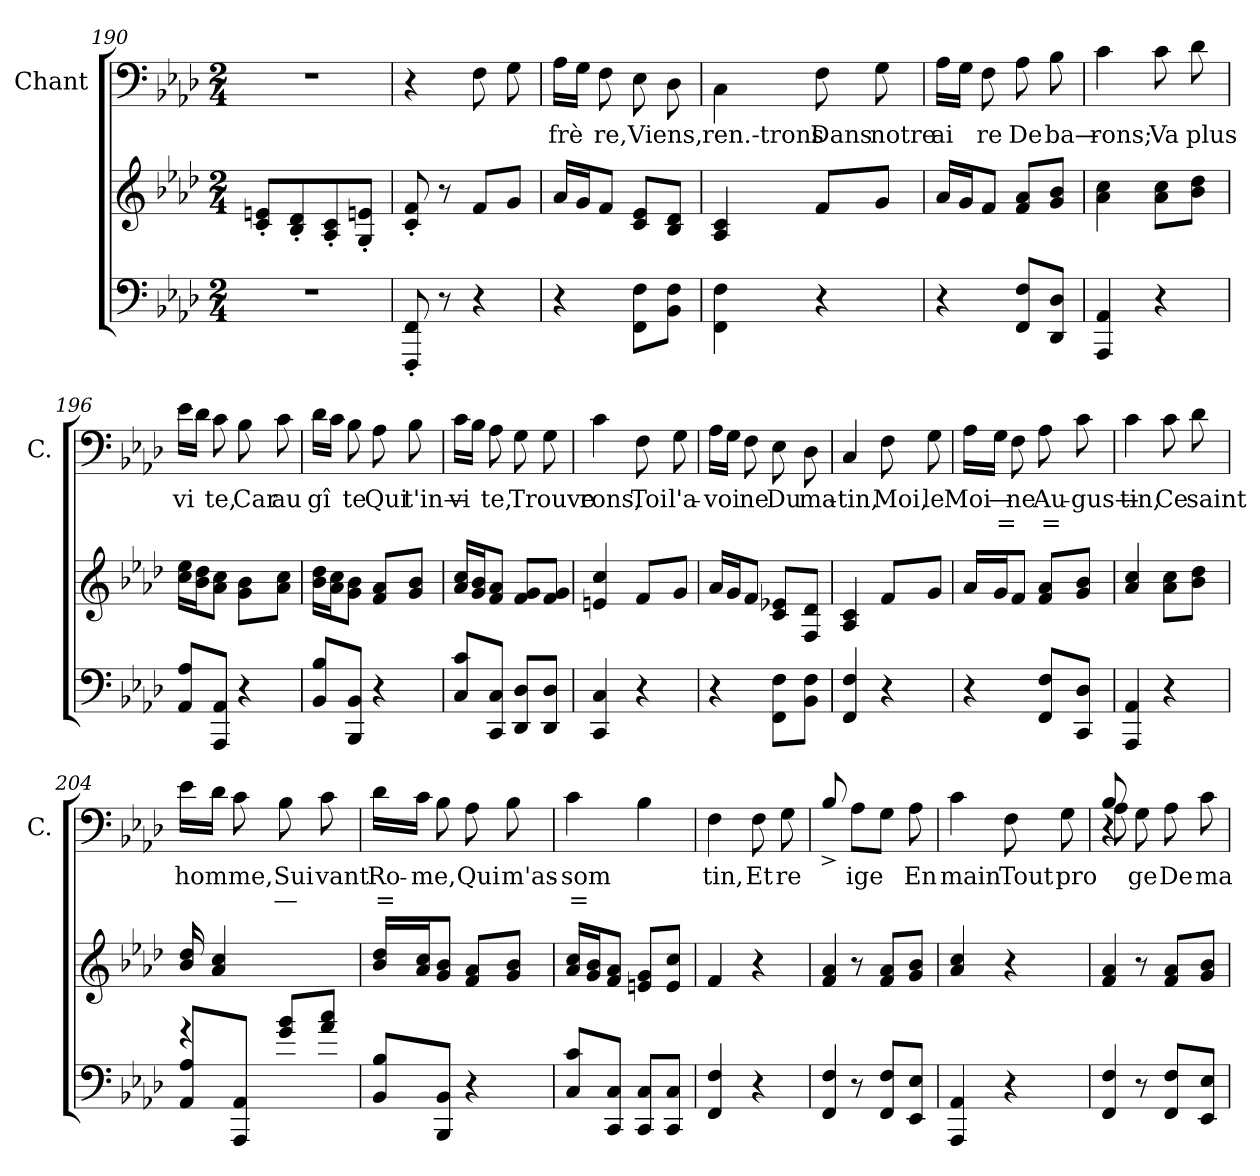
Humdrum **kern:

**kern	**kern	**kern	**text	**text
*part3	*part2	*part1	*part1	*part1
*staff3	*staff2	*staff1	*staff1	*staff1
*	*	*I"Chant	*	*
*	*	*I'C.	*	*
!!LO:LB:g=z
*clefF4	*clefG2	*clefF4	*	*
*k[b-e-a-d-]	*k[b-e-a-d-]	*k[b-e-a-d-]	*	*
*M2/4	*M2/4	*M2/4	*	*
=190	=190	=190	=190	=190
2r	8eni'<'</ 8ci'<'</L	2r	.	.
.	8d-i'</ 8B-i'</	.	.	.
.	8ci'</ 8A-i'</	.	.	.
.	8eni'</ 8Gi'</J	.	.	.
=191	=191	=191	=191	=191
8FFj'<'</ 8FFFj'<'</	8fi'</ 8ci'</	4r	.	.
8r	8r	.	.	.
4r	8fi/L	8Fi\	.	.
.	8gi/J	8Gi\	.	.
=192	=192	=192	=192	=192
4r	16a-i/LL	16A-i\LL	frè	.
.	16gi/J	16Gi\JJ	--	.
.	8fi/J	8Fi\	re,	.
8FFj\ 8Fj\L	8e-i/ 8ci/L	8E-i\	Viens,	.
8BB-j\ 8Fj\J	8d-i/ 8B-i/J	8D-i\	.	.
=193	=193	=193	=193	=193
4FFj\ 4Fj\	4A-i/ 4ci/	4Ci\	ren.-trons	.
4r	8fi/L	8Fi\	Dans	.
.	8gi/J	8Gi\	notre	.
=194	=194	=194	=194	=194
4r	16a-i/LL	16A-i\LL	ai	.
.	16gi/J	16Gi\JJ	--	.
.	8fi/J	8Fi\	re	.
8Fj/ 8FFj/L	8a-i/ 8fi/L	8A-i\	De	.
8D-j/ 8DD-j/J	8b-i/ 8gi/J	8B-i\	ba—	.
=195	=195	=195	=195	=195
4AA-j/ 4AAA-j/	4cci\ 4a-i\	4ci\	rons;	.
4r	8a-i\ 8cci\L	8ci\	Va	.
.	8dd-i\ 8b-i\J	8d-i\	plus	.
!!LO:LB:g=z
=196	=196	=196	=196	=196
8A-j/ 8AA-j/L	16cci\ 16ee-i\LL	16e-i\LL	vi	.
.	16b-i\ 16dd-i\J	16d-i\JJ	--	.
8AA-j/ 8AAA-j/J	8a-i\ 8cci\J	8ci\	te,	.
4r	8gi\ 8b-i\L	8B-i\	Car	.
.	8a-i\ 8cci\J	8ci\	au	.
=197	=197	=197	=197	=197
8B-j/ 8BB-j/L	16b-i\ 16dd-i\LL	16d-i\LL	gî	.
.	16a-i\ 16cci\J	16ci\JJ	--	.
8BB-j/ 8BBB-j/J	8gi\ 8b-i\J	8B-i\	te	.
4r	8fi/ 8a-i/L	8A-i\	Qui	.
.	8b-i/ 8gi/J	8B-i\	t'in—	.
=198	=198	=198	=198	=198
8cj/ 8Cj/L	16cci/ 16a-i/LL	16ci\LL	vi	.
.	16gi/ 16b-i/J	16B-i\JJ	--	.
8Cj/ 8CCj/J	8a-i/ 8fi/J	8A-i\	te,	.
8D-j/ 8DD-j/L	8gi/ 8fi/L	8Gi\	Trouve	.
8D-j/ 8DD-j/J	8gi/ 8fi/J	8Gi\	--	.
=199	=199	=199	=199	=199
4Cj/ 4CCj/	4cci/ 4eni/	4ci\	rons,	.
4r	8fi/L	8Fi\	Toi	.
.	8gi/J	8Gi\	l'a-	.
=200	=200	=200	=200	=200
4r	16a-i/LL	16A-i\LL	voi	.
.	16gi/J	16Gi\JJ	--	.
.	8fi/J	8Fi\	ne	.
8FFj\ 8Fj\L	8e-Xi/ 8ci/L	8E-i\	Du	.
8BB-j\ 8Fj\J	8d-i/ 8Fi/J	8D-i\	ma-	.
=201	=201	=201	=201	=201
4Fj/ 4FFj/	4ci/ 4A-i/	4Ci/	tin,	.
4r	8fi/L	8Fi\	Moi,	.
.	8gi/J	8Gi\	le	.
!!LO:PB:g=z
=202	=202	=202	=202	=202
4r	16a-i/LL	16A-i\LL	Moi	.
.	16gi/J	16Gi\JJ	—	=
.	8fi/J	8Fi\	ne	.
8Fj/ 8FFj/L	8a-i/ 8fi/L	8A-i\	Au-	=
8D-j/ 8CCj/J	8gi/ 8b-i/J	8ci\	gus—	.
=203	=203	=203	=203	=203
4AA-j/ 4AAA-j/	4cci/ 4a-i/	4ci\	tin,	.
4r	8cci\ 8a-i\L	8ci\	Ce	.
.	8b-i\ 8dd-i\J	8d-i\	saint	.
=204	=204	=204	=204	=204
*^	*	*	*	*
4r	8A-i/ 8AA-i/L	16b-j/ 16dd-j/	16e-i\LL	hom	.
.	.	4a-j/ 4ccj/	16d-i\JJ	.	.
.	8AA-i/ 8AAA-i/J	.	8ci\	me,	.
4ryy	8b-i/ 8gi/L	.	8B-i\	Sui	—
.	.	8.ryy	.	.	.
.	8a-i/ 8cci/J	.	8ci\	vant	.
*v	*v	*	*	*	*
=205	=205	=205	=205	=205
8B-j/ 8BB-j/L	16dd-i/ 16b-i/LL	16d-i\LL	Ro-	=
.	16a-i/ 16cci/J	16ci\JJ	me,	.
8BB-j/ 8BBB-j/J	8b-i/ 8gi/J	8B-i\	.	.
4r	8fi/ 8a-i/L	8A-i\	Qui	.
.	8b-i/ 8gi/J	8B-i\	m'as-	.
=206	=206	=206	=206	=206
8cj/ 8Cj/L	16cci/ 16a-i/LL	4ci\	som	=
.	16b-i/ 16gi/J	.	.	.
8Cj/ 8CCj/J	8a-i/ 8fi/J	.	.	.
8Cj/ 8CCj/L	8gi/ 8eni/L	4B-i\	--	.
8Cj/ 8CCj/J	8cci/ 8ei/J	.	.	.
=207	=207	=207	=207	=207
4Fj/ 4FFj/	4fi/	4Fi\	tin,	.
4r	4r	8Fi\	Et	.
.	.	8Gi\	re	.
!!LO:LB:g=z
=208	=208	=208	=208	=208
8Fj/ 8FFj/J	8a-i/ 8fi/J	8B-^<i/	.	.
8r	8r	8A-i\L	ige	.
8Fj/ 8FFj/L	8fi/ 8a-i/L	8Gi\J	.	.
8E-j/ 8EE-j/J	8gi/ 8b-i/J	8A-i\	En	.
=209	=209	=209	=209	=209
4AA-j/ 4AAA-j/	4cci/ 4a-i/	4ci\	main	.
4r	4r	8Fi\	Tout	.
.	.	8Gi\	pro-	.
=210	=210	=210	=210	=210
*	*	*^	*	*
*	*	*	*^	*	*
8Fj/ 8FFj/J	8a-i/ 8fi/J	8B-i/	4r	8A-Z\	--	.
8r	8r	8Gi\	.	4.ryy	ge	.
8Fj/ 8FFj/L	8a-i/ 8fi/L	8A-i\	4ryy	.	De	.
8E-j/ 8EE-j/J	8gi/ 8b-i/J	8ci\	.	.	ma	.
*	*	*v	*v	*v	*	*
=	=	=	=	=
*-	*-	*-	*-	*-
